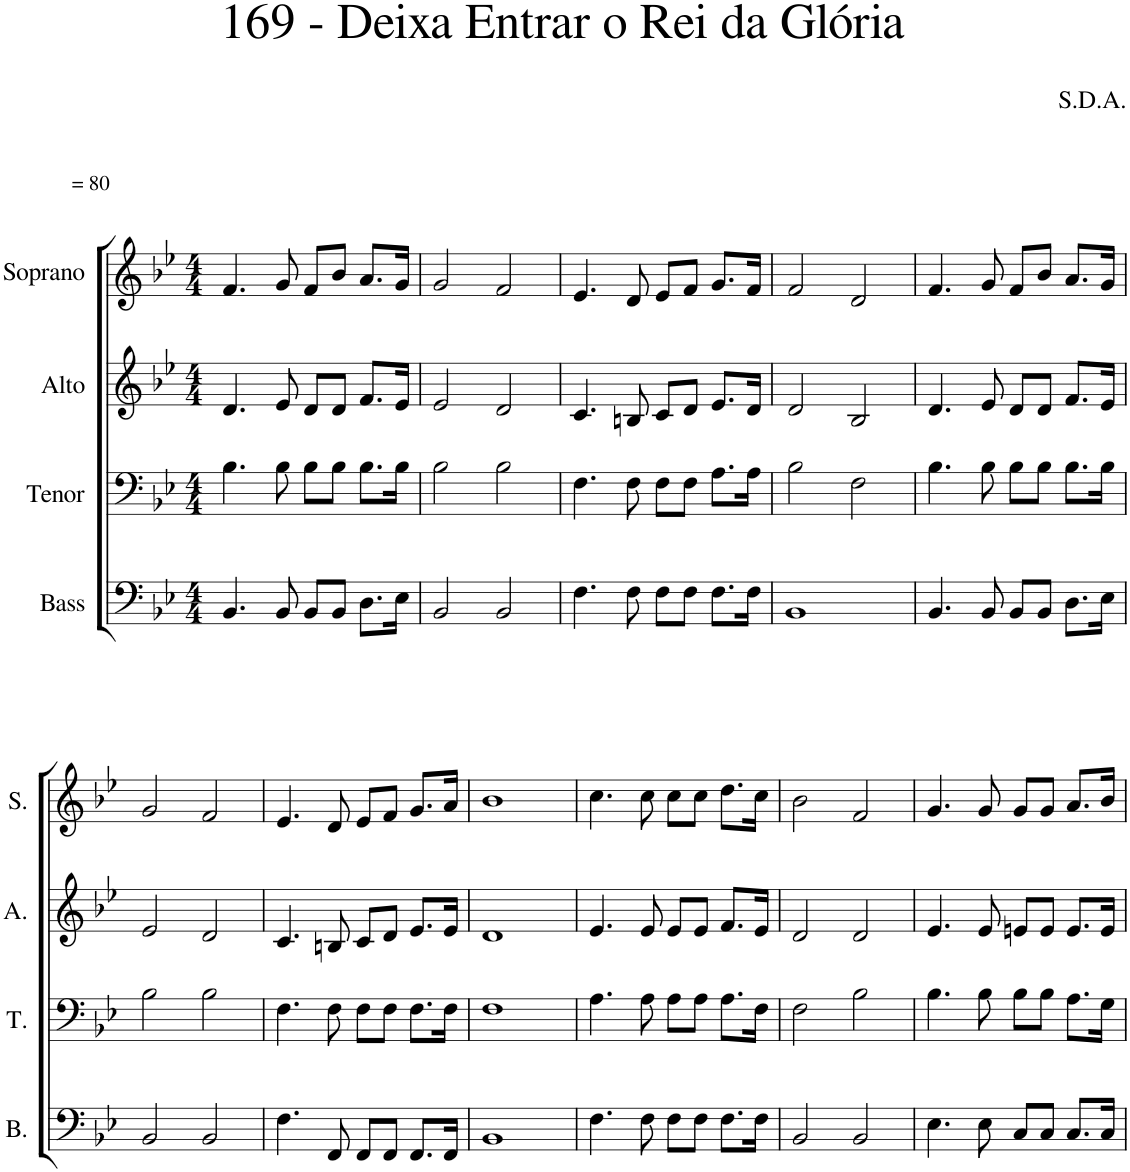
**kern	**kern	**kern	**kern
*part4	*part3	*part2	*part1
*staff4	*staff3	*staff2	*staff1
*I"Bass	*I"Tenor	*I"Alto	*I"Soprano
*I'B.	*I'T.	*I'A.	*I'S.
*clefF4	*clefF4	*clefG2	*clefG2
*k[b-e-]	*k[b-e-]	*k[b-e-]	*k[b-e-]
*M4/4	*M4/4	*M4/4	*M4/4
=1	=1	=1	=1
!	!	!	!LO:TX:a:t== 80
4.BB-/	4.B-\	4.d/	4.f/
8BB-/	8B-\	8e-/	8g/
8BB-/L	8B-\L	8d/L	8f/L
8BB-/J	8B-\J	8d/J	8b-/J
8.D\L	8.B-\L	8.f/L	8.a/L
16E-\Jk	16B-\Jk	16e-/Jk	16g/Jk
=2	=2	=2	=2
2BB-/	2B-\	2e-/	2g/
2BB-/	2B-\	2d/	2f/
=3	=3	=3	=3
4.F\	4.F\	4.c/	4.e-/
8F\	8F\	8Bn/	8d/
8F\L	8F\L	8c/L	8e-/L
8F\J	8F\J	8d/J	8f/J
8.F\L	8.A\L	8.e-/L	8.g/L
16F\Jk	16A\Jk	16d/Jk	16f/Jk
=4	=4	=4	=4
1BB-	2B-\	2d/	2f/
.	2F\	2B-/	2d/
=5	=5	=5	=5
4.BB-/	4.B-\	4.d/	4.f/
8BB-/	8B-\	8e-/	8g/
8BB-/L	8B-\L	8d/L	8f/L
8BB-/J	8B-\J	8d/J	8b-/J
8.D\L	8.B-\L	8.f/L	8.a/L
16E-\Jk	16B-\Jk	16e-/Jk	16g/Jk
!!LO:LB:g=z
=6	=6	=6	=6
2BB-/	2B-\	2e-/	2g/
2BB-/	2B-\	2d/	2f/
=7	=7	=7	=7
4.F\	4.F\	4.c/	4.e-/
8FF/	8F\	8Bn/	8d/
8FF/L	8F\L	8c/L	8e-/L
8FF/J	8F\J	8d/J	8f/J
8.FF/L	8.F\L	8.e-/L	8.g/L
16FF/Jk	16F\Jk	16e-/Jk	16a/Jk
=8	=8	=8	=8
1BB-	1F	1d	1b-
=9	=9	=9	=9
4.F\	4.A\	4.e-/	4.cc\
8F\	8A\	8e-/	8cc\
8F\L	8A\L	8e-/L	8cc\L
8F\J	8A\J	8e-/J	8cc\J
8.F\L	8.A\L	8.f/L	8.dd\L
16F\Jk	16F\Jk	16e-/Jk	16cc\Jk
=10	=10	=10	=10
2BB-/	2F\	2d/	2b-\
2BB-/	2B-\	2d/	2f/
=11	=11	=11	=11
4.E-\	4.B-\	4.e-/	4.g/
8E-\	8B-\	8e-/	8g/
8C/L	8B-\L	8en/L	8g/L
8C/J	8B-\J	8e/J	8g/J
8.C/L	8.A\L	8.e/L	8.a/L
16C/Jk	16G\Jk	16e/Jk	16b-/Jk
=	=	=	=
*-	*-	*-	*-
